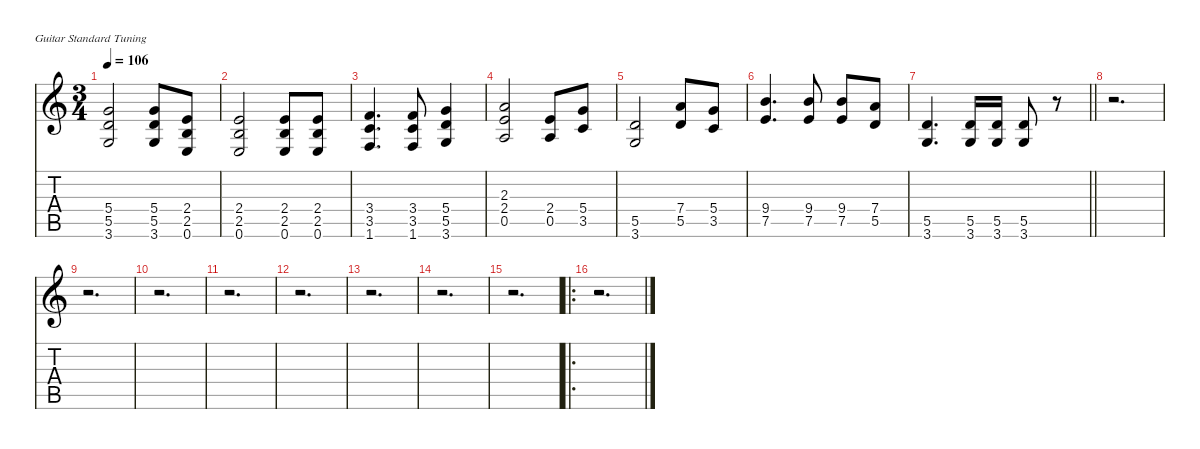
\defaultSystemsLayout 4
\hideDynamics
\bracketExtendMode nobrackets
\singleTrackTrackNamePolicy hidden
\multiTrackTrackNamePolicy hidden
\otherSystemsTrackNameOrientation horizontal
\track ("Kirk 2nd guitar" "dist.guit.") {instrument distortionguitar}
\staff {score tabs}
\tuning (E4 B3 G3 D3 A2 E2)
\ts (3 4)
\tempo 106
\clef g2
\ks c
(5.4 5.5 3.6).2{dy f beam Up} (5.4 5.5 3.6).8{beam Up} (2.4 2.5 0.6).8{beam Up} |
(2.4 2.5 0.6).2{beam Up} (2.4 2.5 0.6).8{beam Up} (2.4 2.5 0.6).8{beam Up} |
(3.4 3.5 1.6).4{d beam Up} (3.4 3.5 1.6).8{beam Up} (5.4 5.5 3.6).4{beam Up} |
(2.3 2.4 0.5).2{beam Up} (2.4 0.5).8{beam Up} (5.4 3.5).8{beam Up} |
(5.5 3.6).2{beam Up} (7.4 5.5).8{beam Up} (5.4 3.5).8{beam Up} |
(9.4 7.5).4{d beam Up} (9.4 7.5).8{beam Up} (9.4 7.5).8{beam Up} (7.4 5.5).8{beam Up} |
\barLineRight lightlight
(5.5 3.6).4{d beam Up} (5.5 3.6).16{beam Up} (5.5 3.6).16{beam Up} (5.5 3.6).8{beam Up} r.8{beam Up} |
r.2{d beam Down} |
r.2{d beam Down} |
r.2{d beam Down} |
r.2{d beam Down} |
r.2{d beam Down} |
r.2{d beam Down} |
r.2{d beam Down} |
r.2{d beam Down} |
\ro
r.2{d beam Down}
